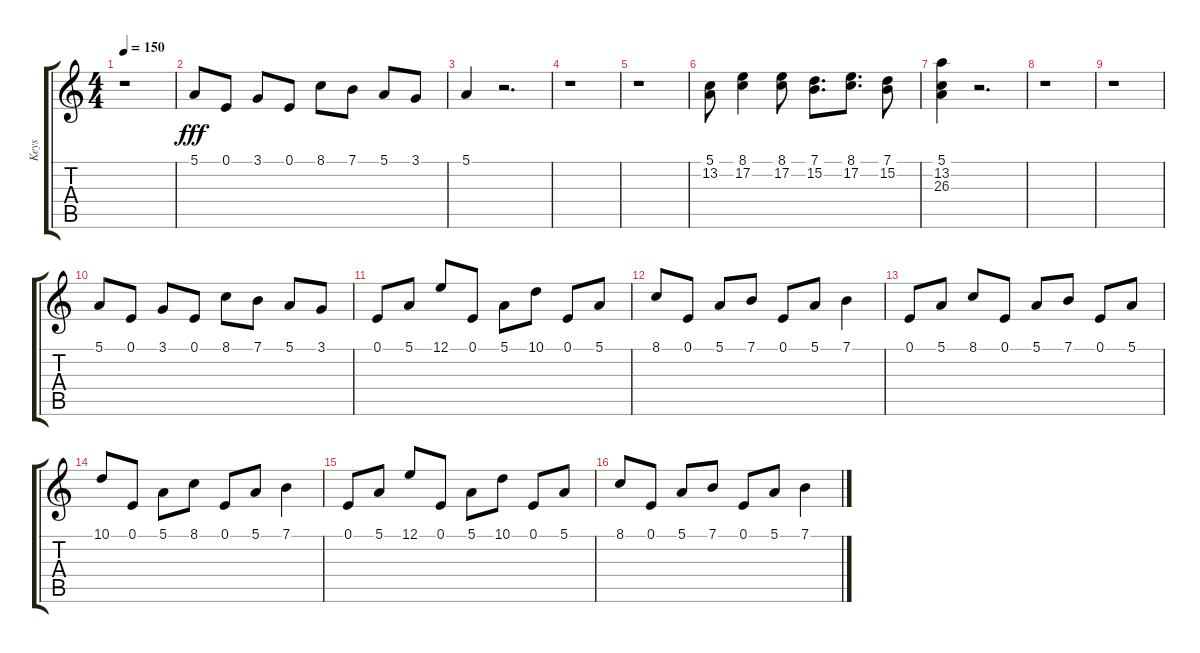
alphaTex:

\track ("Keys" "Keys") {instrument electricgrandpiano}
\staff {score tabs}
\tuning (E4 B3 G3 D3 A2 E2) {hide}
\ts (4 4)
\tempo 150
\clef g2
\ks c
r.1{dy fff} |
5.1.8 0.1.8 3.1.8 0.1.8 8.1.8 7.1.8 5.1.8 3.1.8 |
5.1.4 r.2{d} |
r.1 |
r.1 |
(5.1 13.2).8 (8.1 17.2).4 (8.1 17.2).8 (7.1 15.2).8{d} (8.1 17.2).8{d} (7.1 15.2).8 |
(5.1 13.2 26.3).4 r.2{d} |
r.1 |
r.1 |
5.1.8 0.1.8 3.1.8 0.1.8 8.1.8 7.1.8 5.1.8 3.1.8 |
0.1.8 5.1.8 12.1.8 0.1.8 5.1.8 10.1.8 0.1.8 5.1.8 |
8.1.8 0.1.8 5.1.8 7.1.8 0.1.8 5.1.8 7.1.4 |
0.1.8 5.1.8 8.1.8 0.1.8 5.1.8 7.1.8 0.1.8 5.1.8 |
10.1.8 0.1.8 5.1.8 8.1.8 0.1.8 5.1.8 7.1.4 |
0.1.8 5.1.8 12.1.8 0.1.8 5.1.8 10.1.8 0.1.8 5.1.8 |
8.1.8 0.1.8 5.1.8 7.1.8 0.1.8 5.1.8 7.1.4
